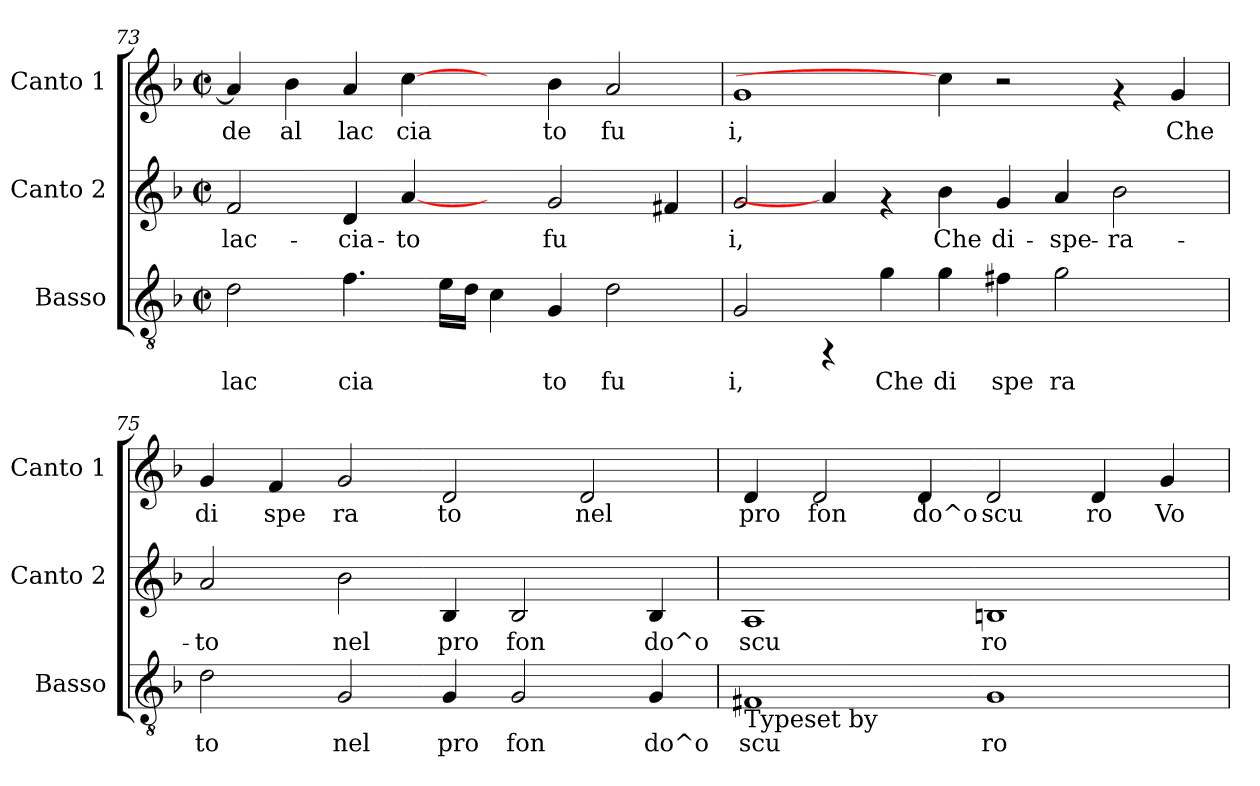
**kern	**text	**kern	**text	**kern	**text
*part3	*part3	*part2	*part2	*part1	*part1
*staff3	*staff3	*staff2	*staff2	*staff1	*staff1
*I"Basso	*	*I"Canto 2	*	*I"Canto 1	*
*I'Basso	*	*I'Canto 2	*	*I'Canto 1	*
*clefGv2	*	*clefG2	*	*clefG2	*
*k[b-]	*	*k[b-]	*	*k[b-]	*
*F:	*	*F:	*	*F:	*
*M2/2	*	*M2/2	*	*M2/2	*
*met(c|)	*	*met(c|)	*	*met(c|)	*
=73	=73	=73	=73	=73	=73
!	!LO:LY:b:cj	!	!LO:LY:b:cj	!	!LO:LY:b:cj
2d\	lac	2f/	-lac-	4a/]	de
!	!	!	!	!	!LO:LY:b:cj
.	.	.	.	4b-\	al
!	!LO:LY:b:cj	!	!LO:LY:b:cj	!	!LO:LY:b:cj
4.f\	cia	4d/	-cia-	4a/	lac
!	!	!	!LO:LY:b:cj	!	!LO:LY:b:cj
.	.	[4a/	-to	[4cc\	cia
!	!LO:LY:b:cj	!	!	!	!
16e\L	.	.	.	.	.
!	!LO:LY:b:cj	!	!	!	!
16d\J	.	.	.	.	.
!	!LO:LY:b:cj	!	!	!	!
4c\	.	4ryy	.	4ryy	.
!	!LO:LY:b:cj	!	!LO:LY:b:cj	!	!LO:LY:b:cj
4G/	to	2g/	fu-	4b-\	to
!	!LO:LY:b:cj	!	!	!	!LO:LY:b:cj
2d\	fu	.	.	2a/	fu
!	!	!	!LO:LY:b:cj	!	!
.	.	4f#/	--	.	.
=74	=74	=74	=74	=74	=74
!	!LO:LY:b:cj	!	!LO:LY:b:cj	!	!LO:LY:b:cj
2G/	i,	2g/	-i,	1g	i,
4rFF	.	4a/]	.	.	.
!	!LO:LY:b:cj	!	!	!	!
4g\	Che	4rf	.	.	.
!	!LO:LY:b:cj	!	!LO:LY:b:cj	!	!
4g\	di	4b-\	Che	4cc\]	.
!	!LO:LY:b:cj	!	!LO:LY:b:cj	!	!
4f#X\	spe	4g/	di-	2r	.
!	!LO:LY:b:cj	!	!LO:LY:b:cj	!	!
2g\	ra	4a/	-spe-	.	.
!	!	!	!LO:LY:b:cj	!	!
.	.	2b-\	-ra-	4rf	.
!	!	!	!	!	!LO:LY:b:cj
4ryy	.	.	.	4g/	Che
!!LO:PB:g=z
=75	=75	=75	=75	=75	=75
!	!LO:LY:b:cj	!	!LO:LY:b:cj	!	!LO:LY:b:cj
2d\	to	2a/	-to	4g/	di
!	!	!	!	!	!LO:LY:b:cj
.	.	.	.	4f/	spe
!	!LO:LY:b:cj	!	!LO:LY:b:cj	!	!LO:LY:b:cj
2G/	nel	2b-\	nel	2g/	ra
!	!LO:LY:b:cj	!	!LO:LY:b:cj	!	!LO:LY:b:cj
4G/	pro	4B-/	pro	2d/	to
!	!LO:LY:b:cj	!	!LO:LY:b:cj	!	!
2G/	fon	2B-/	fon	.	.
!	!	!	!	!	!LO:LY:b:cj
.	.	.	.	2d/	nel
!	!LO:LY:b:cj	!	!LO:LY:b:cj	!	!
4G/	do^o	4B-/	do^o	.	.
=76	=76	=76	=76	=76	=76
!LO:TX:b:t=Typeset by	!	!	!	!	!
!	!LO:LY:b:cj	!	!LO:LY:b:cj	!	!LO:LY:b:cj
1F#X	scu	1A	scu	4d/	pro
!	!	!	!	!	!LO:LY:b:cj
.	.	.	.	2d/	fon
!	!	!	!	!	!LO:LY:b:cj
.	.	.	.	4d/	do^o
!	!LO:LY:b:cj	!	!LO:LY:b:cj	!	!LO:LY:b:cj
1G	ro	1Bn	ro	2d/	scu
!	!	!	!	!	!LO:LY:b:cj
.	.	.	.	4d/	ro
!	!	!	!	!	!LO:LY:b:cj
.	.	.	.	4g/	Vo
=	=	=	=	=	=
*-	*-	*-	*-	*-	*-
